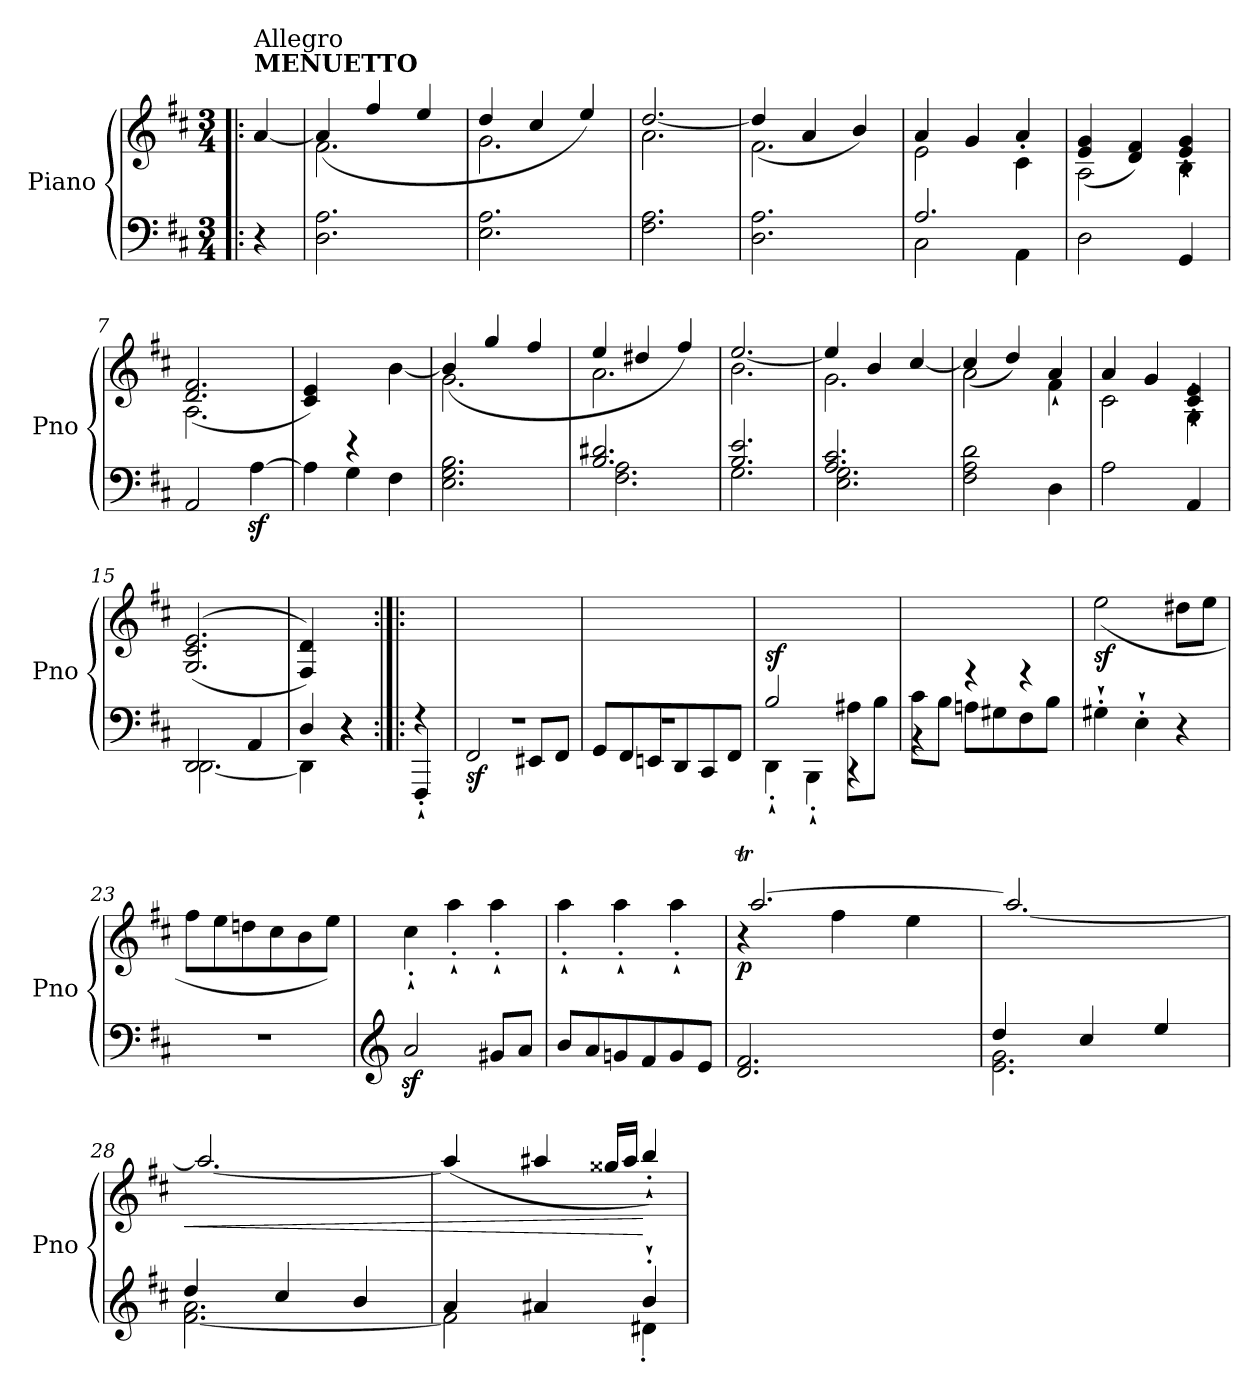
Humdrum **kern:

**kern	**kern	**dynam
*part1	*part1	*part1
*staff2	*staff1	*staff1/2
*I"Piano	*	*
*I'Pno	*	*
*clefF4	*clefG2	*
*k[f#c#]	*k[f#c#]	*
*M3/4	*M3/4	*
=!|:	=!|:	=!|:
*	*^	*
!	!LO:TX:a:B:t=MENUETTO	!	!
!	!LO:TX:a:t=Allegro	!	!
!	!	!	!LO:DY:b
4r	4ryy	[4a/	other-dynamics
=1	=1	=1	=1
2.D\ 2.A\	2.f#\	(>4a/]	.
.	.	4ff#/	.
.	.	4ee/	.
=2	=2	=2	=2
2.E\ 2.A\	2.g\	4dd/	.
.	.	4cc#/	.
.	.	4ee/)	.
=3	=3	=3	=3
2.F#\ 2.A\	2.a\	[2.dd/	.
=4	=4	=4	=4
2.D\ 2.A\	2.f#\	(>4dd/]	.
.	.	4a/	.
.	.	4b/)	.
=5	=5	=5	=5
*^	*	*	*
2.A/	2C#\	2e\	4a/	.
.	.	.	4g/	.
.	4AA\	4c#'\	4a'`/	.
*v	*v	*	*	*
=6	=6	=6	=6
2D\	2A\	(>4e/ 4g/	.
.	.	4d/ 4f#/)	.
4GG/	4B'\	4e/'` 4g/'`	.
=7	=7	=7	=7
2AA/	2.A\	(>2.d/ 2.f#/	.
[4Az<\	.	.	.
=8	=8	=8	=8
*^	*	*	*
4ryy	4A\]	2.ryy	4c#/ 4e/)	.
4r	4G\	.	4ryy	.
4ryy	4F#\	.	[4b\	.
*v	*v	*	*	*
=9	=9	=9	=9
2.E\ 2.G\ 2.B\	2.g\	(>4b/]	.
.	.	4gg/	.
.	.	4ff#/	.
!!LO:LB:g=z	!!
=10	=10	=10	=10
*^	*	*	*
2.B/ 2.d#X/	2.F#\ 2.A\	2.a\	4ee/	.
.	.	.	4dd#X/	.
.	.	.	4ff#/)	.
!!LO:LB:g=z	!!
=11	=11	=11	=11	=11
2.B/ 2.e/	2.G\	2.b\	[2.ee/	.
=12	=12	=12	=12	=12
2.A/ 2.c#/	2.E\ 2.G\	2.g\	4ee/]	.
.	.	.	4b/	.
.	.	.	[4cc#/	.
*v	*v	*	*	*
=13	=13	=13	=13
2F#\ 2A\ 2d\	2a\	(>4cc#/]	.
.	.	4dd/)	.
4D\	4f#'\	4a'`/	.
=14	=14	=14	=14
2A\	2c#\	4a/	.
.	.	4g/	.
4AA/	4G'\	4c#/'` 4e/'`	.
=15	=15	=15	=15
*^	*	*	*
2DD/	[2.DD\	2.ryy	(>(>2.G/ 2.c#/ 2.e/	.
4AA/	.	.	.	.
=16	=16	=16	=16	=16
*	*^	*	*	*
4ryy	4D/	4DD\]	2ryy	4F#/ 4d/))	.
4r	4r	4r	.	4ryy	.
*	*v	*v	*	*	*
*	*	*v	*v	*
=17:|!|:	=17:|!|:	=17:|!|:	=17:|!|:
4r	4FFF#'`/	4ryy	.
=18	=18	=18	=18
!	!	!	!LO:DY:b=2
2.r	2FF#/	2.ryy	sf
.	8EE#X/L	.	.
.	8FF#/J	.	.
=19	=19	=19	=19
2.r	8GG/L	2.ryy	.
.	8FF#/	.	.
.	8EEn/	.	.
.	8DD/	.	.
.	8CC#/	.	.
.	8FF#/J	.	.
!!LO:LB:g=z
=20	=20	=20	=20
!	!	!	!LO:DY:b
2B/	4DD'`\	2.ryy	sf
.	4BBB'`\	.	.
8A#X\L	4rCC	.	.
8B\J	.	.	.
!!LO:LB:g=z
=21	=21	=21	=21
8c#\L	4r	2.ryy	.
8B\J	.	.	.
4r	8An\L	.	.
.	8G#X\	.	.
4r	8F#\	.	.
.	8B\J	.	.
!!LO:PB:g=z
=22	=22	=22	=22
*	*	*^	*
!	!	!	!	!LO:DY:b
*v	*v	*	*	*
4G#X'`\	2.ryy	(<2ee\	sf
4E'`\	.	.	.
4r	.	8dd#X\L	.
.	.	8ee\J	.
=23	=23	=23	=23
2.r	2.ryy	8ff#\L	.
.	.	8ee\	.
.	.	8ddn\	.
.	.	8cc#\	.
.	.	8b\	.
.	.	8ee\J)	.
=24	=24	=24	=24
*clefG2	*	*	*
2az</	2.ryy	4cc#'`\	.
.	.	4aa'`\	.
8g#X/L	.	4aa'`\	.
8a/J	.	.	.
=25	=25	=25	=25
8b/L	2.ryy	4aa'`\	.
8a/	.	.	.
8gn/	.	4aa'`\	.
8f#/	.	.	.
8g/	.	4aa'`\	.
8e/J	.	.	.
=26	=26	=26	=26
*	*	*^	*
!	!	!	!	!LO:DY:b
2.d/ 2.f#/	16aaTLLyy	4r	[2.aa/	p
.	16bbyy	.	.	.
.	16aayy	.	.	.
.	16bbJJyy	.	.	.
.	16aaLLyy	(<4ff#\	.	.
.	16bbyy	.	.	.
.	16aayy	.	.	.
.	16bbJJyy	.	.	.
.	16aaLLyy	4ee\	.	.
.	16bbyy	.	.	.
.	16aayy	.	.	.
.	16bbJJyy	.	.	.
*	*	*v	*v	*
!!LO:LB:g=z
=27	=27	=27	=27
*^	*	*	*
4dd/	2.e\ 2.g\	16aaLLyy	2.aa/_	.
.	.	16bbyy	.	.
.	.	16aayy	.	.
.	.	16bbJJyy	.	.
4cc#/	.	16aaLLyy	.	.
.	.	16bbyy	.	.
.	.	16aayy	.	.
.	.	16bbJJyy	.	.
4ee/	.	16aaLLyy	.	.
.	.	16bbyy	.	.
.	.	16aayy	.	.
.	.	16bbJJyy	.	.
=28	=28	=28	=28	=28
!	!	!	!	!LO:HP:b
4dd/	[2.f#\ 2.a\	16aaLLyy	2.aa/_	<
.	.	16bbyy	.	.
.	.	16aayy	.	.
.	.	16bbJJyy	.	.
4cc#/	.	16aaLLyy	.	.
.	.	16bbyy	.	.
.	.	16aayy	.	.
.	.	16bbJJyy	.	.
4b/	.	16aaLLyy	.	.
.	.	16bbyy	.	.
.	.	16aayy	.	.
.	.	16bbJJyy	.	.
=29	=29	=29	=29	=29
4a/	2f#\]	16aaLLyy	(>4aa/]	.
.	.	16bbyy	.	.
.	.	16aayy	.	.
.	.	16bbTTTJJyy	.	.
*	*	*Xtuplet	*	*
4a#X/	.	20aa#XLLyy	4aa#X/	.
.	.	20bbyy	.	.
.	.	20aa#JJyy	.	.
.	.	20gg##X/LL	.	.
.	.	20aa#/JJ	.	.
4b'`/)	4d#X'\	4ryy	4bb'`/)	[
*v	*v	*	*	*
*	*v	*v	*
=	=	=
*-	*-	*-
